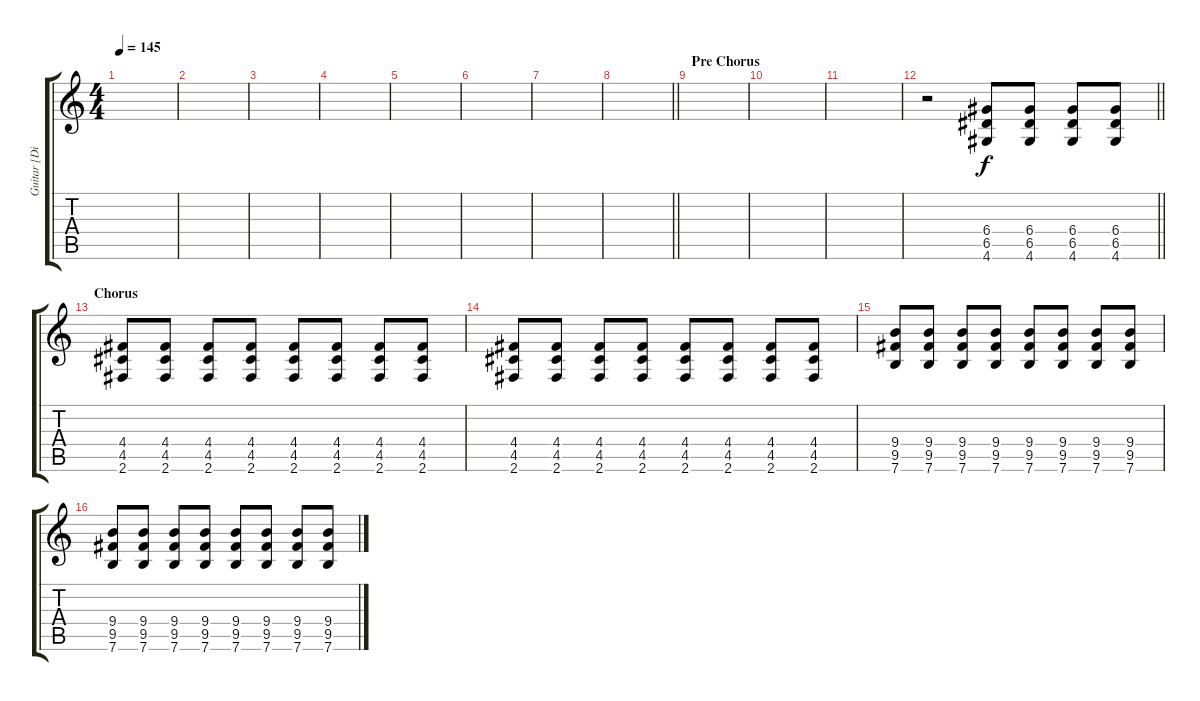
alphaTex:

\track ("Guitar [Distorted]" "Guitar [Di") {instrument distortionguitar}
\staff {score tabs}
\tuning (E4 B3 G3 D3 A2 E2) {hide}
\ts (4 4)
\tempo 145
\clef g2
\ks c
|
|
|
|
|
|
|
\barLineRight lightlight
|
\section ("" "Pre Chorus")
|
|
|
\barLineRight lightlight
r.2 (6.4 6.5 4.6).8 (6.4 6.5 4.6).8 (6.4 6.5 4.6).8 (6.4 6.5 4.6).8 |
\section ("" "Chorus")
(4.4 4.5 2.6).8 (4.4 4.5 2.6).8 (4.4 4.5 2.6).8 (4.4 4.5 2.6).8 (4.4 4.5 2.6).8 (4.4 4.5 2.6).8 (4.4 4.5 2.6).8 (4.4 4.5 2.6).8 |
(4.4 4.5 2.6).8 (4.4 4.5 2.6).8 (4.4 4.5 2.6).8 (4.4 4.5 2.6).8 (4.4 4.5 2.6).8 (4.4 4.5 2.6).8 (4.4 4.5 2.6).8 (4.4 4.5 2.6).8 |
(9.4 9.5 7.6).8 (9.4 9.5 7.6).8 (9.4 9.5 7.6).8 (9.4 9.5 7.6).8 (9.4 9.5 7.6).8 (9.4 9.5 7.6).8 (9.4 9.5 7.6).8 (9.4 9.5 7.6).8 |
(9.4 9.5 7.6).8 (9.4 9.5 7.6).8 (9.4 9.5 7.6).8 (9.4 9.5 7.6).8 (9.4 9.5 7.6).8 (9.4 9.5 7.6).8 (9.4 9.5 7.6).8 (9.4 9.5 7.6).8
